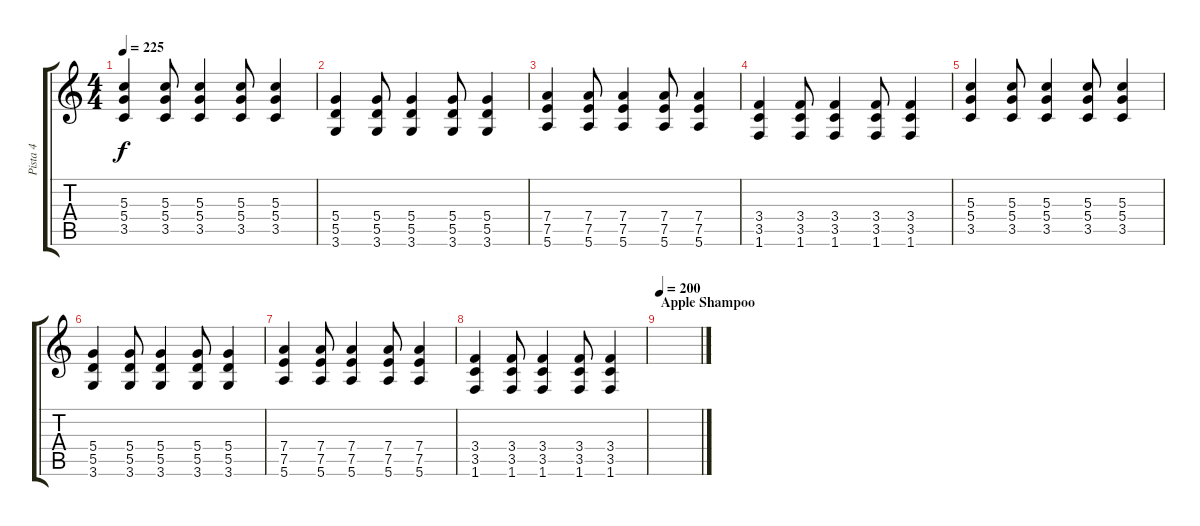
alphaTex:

\track ("Pista 4" "Pista 4") {instrument distortionguitar}
\staff {score tabs}
\tuning (E4 B3 G3 D3 A2 E2) {hide}
\ts (4 4)
\tempo 225
\clef g2
\ks c
(5.3 5.4 3.5).4{dy f} (5.3 5.4 3.5).8 (5.3 5.4 3.5).4 (5.3 5.4 3.5).8 (5.3 5.4 3.5).4 |
(5.4 5.5 3.6).4 (5.4 5.5 3.6).8 (5.4 5.5 3.6).4 (5.4 5.5 3.6).8 (5.4 5.5 3.6).4 |
(7.4 7.5 5.6).4 (7.4 7.5 5.6).8 (7.4 7.5 5.6).4 (7.4 7.5 5.6).8 (7.4 7.5 5.6).4 |
(3.4 3.5 1.6).4 (3.4 3.5 1.6).8 (3.4 3.5 1.6).4 (3.4 3.5 1.6).8 (3.4 3.5 1.6).4 |
(5.3 5.4 3.5).4 (5.3 5.4 3.5).8 (5.3 5.4 3.5).4 (5.3 5.4 3.5).8 (5.3 5.4 3.5).4 |
(5.4 5.5 3.6).4 (5.4 5.5 3.6).8 (5.4 5.5 3.6).4 (5.4 5.5 3.6).8 (5.4 5.5 3.6).4 |
(7.4 7.5 5.6).4 (7.4 7.5 5.6).8 (7.4 7.5 5.6).4 (7.4 7.5 5.6).8 (7.4 7.5 5.6).4 |
(3.4 3.5 1.6).4 (3.4 3.5 1.6).8 (3.4 3.5 1.6).4 (3.4 3.5 1.6).8 (3.4 3.5 1.6).4 |
\section ("" "Apple Shampoo")
\tempo 200
